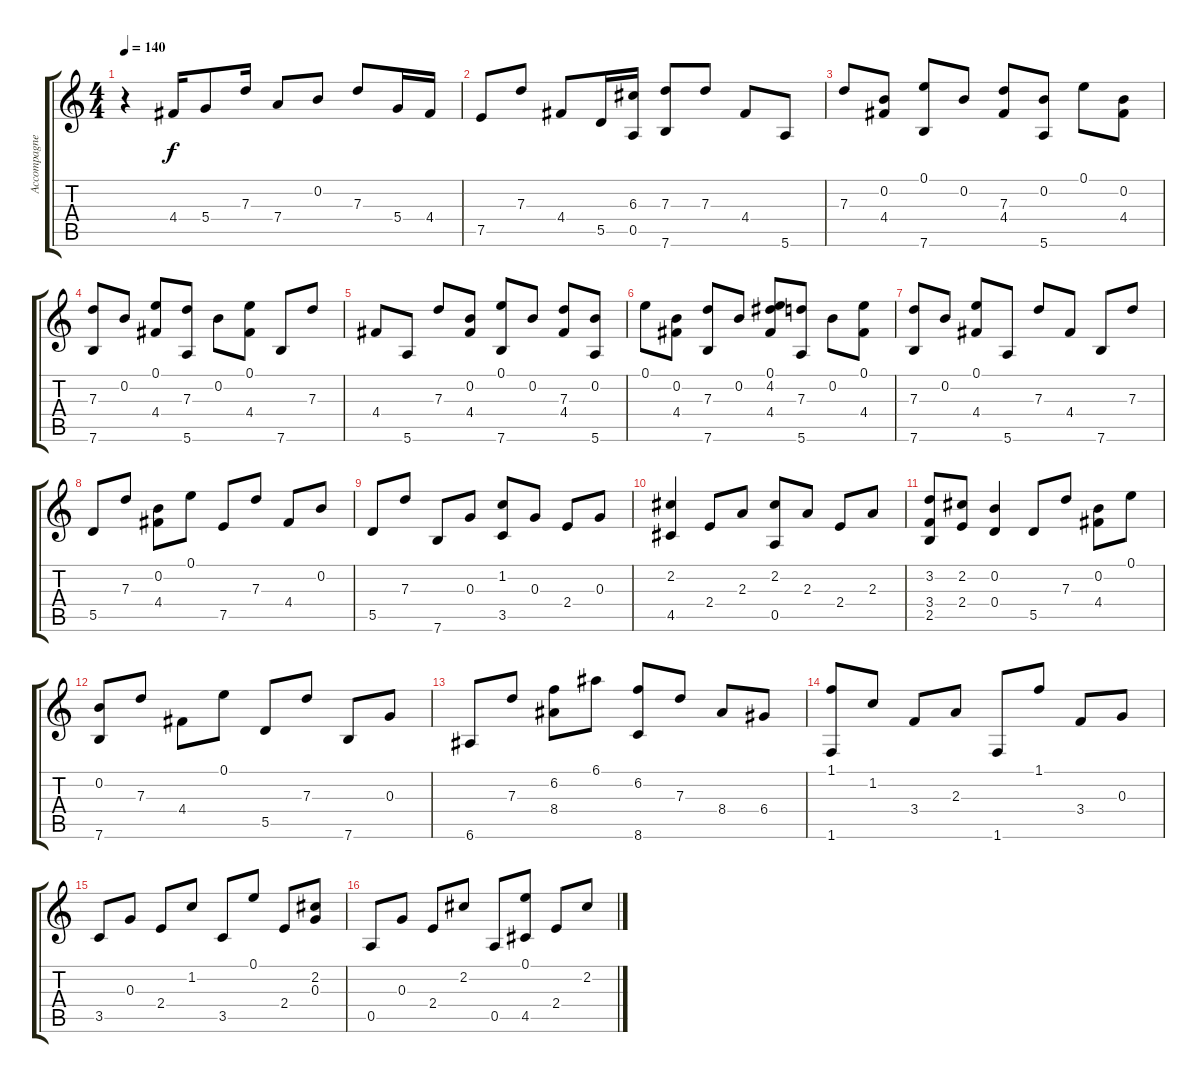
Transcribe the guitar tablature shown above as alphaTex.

\track ("Accompagnement" "Accompagne") {instrument acousticguitarsteel}
\staff {score tabs}
\tuning (E4 B3 G3 D3 A2 E2) {hide}
\ts (4 4)
\tempo 140
\clef g2
\ks c
r.4{dy f instrument acousticguitarsteel} 4.4.16 5.4.8 7.3.16 7.4.8 0.2.8 7.3.8 5.4.16 4.4.16 |
7.5.8 7.3.8 4.4.8 5.5.16 (6.3 0.5).16 (7.3 7.6).8 7.3.8 4.4.8 5.6.8 |
7.3.8 (0.2 4.4).8 (0.1 7.6).8 0.2.8 (7.3 4.4).8 (0.2 5.6).8 0.1.8 (0.2 4.4).8 |
(7.3 7.6).8 0.2.8 (0.1 4.4).8 (7.3 5.6).8 0.2.8 (0.1 4.4).8 7.6.8 7.3.8 |
4.4.8 5.6.8 7.3.8 (0.2 4.4).8 (0.1 7.6).8 0.2.8 (7.3 4.4).8 (0.2 5.6).8 |
0.1.8 (0.2 4.4).8 (7.3 7.6).8 0.2.8 (0.1 4.2 4.4).8 (7.3 5.6).8 0.2.8 (0.1 4.4).8 |
(7.3 7.6).8 0.2.8 (0.1 4.4).8 5.6.8 7.3.8 4.4.8 7.6.8 7.3.8 |
5.5.8 7.3.8 (0.2 4.4).8 0.1.8 7.5.8 7.3.8 4.4.8 0.2.8 |
5.5.8 7.3.8 7.6.8 0.3.8 (1.2 3.5).8 0.3.8 2.4.8 0.3.8 |
(2.2 4.5).4 2.4.8 2.3.8 (2.2 0.5).8 2.3.8 2.4.8 2.3.8 |
(3.2 3.4 2.5).8 (2.2 2.4).8 (0.2 0.4).4 5.5.8 7.3.8 (0.2 4.4).8 0.1.8 |
(0.2 7.6).8 7.3.8 4.4.8 0.1.8 5.5.8 7.3.8 7.6.8 0.3.8 |
6.6.8 7.3.8 (6.2 8.4).8 6.1.8 (6.2 8.6).8 7.3.8 8.4.8 6.4.8 |
(1.1 1.6).8 1.2.8 3.4.8 2.3.8 1.6.8 1.1.8 3.4.8 0.3.8 |
3.5.8 0.3.8 2.4.8 1.2.8 3.5.8 0.1.8 2.4.8 (2.2 0.3).8 |
0.5.8 0.3.8 2.4.8 2.2.8 0.5.8 (0.1 4.5).8 2.4.8 2.2.8
